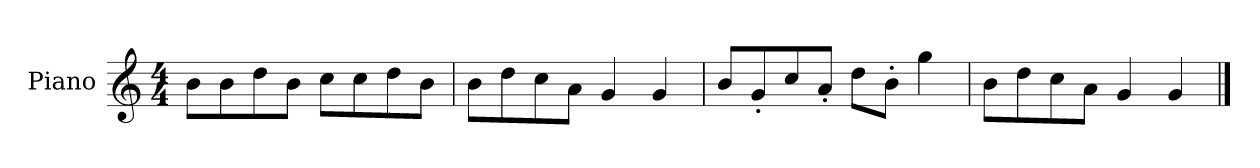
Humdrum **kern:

**kern
*part1
*staff1
*I"Piano
*I'P-no
*clefG2
*k[]
*M4/4
*MM90
=1
8b\L
8b\
8dd\
8b\J
8cc\L
8cc\
8dd\
8b\J
=2
8b\L
8dd\
8cc\
8a\J
4g/
4g/
=3
8b/L
8g'/
8cc/
8a'/J
8dd\L
8b'\J
4gg\
=4
8b\L
8dd\
8cc\
8a\J
4g/
4g/
==
*-
